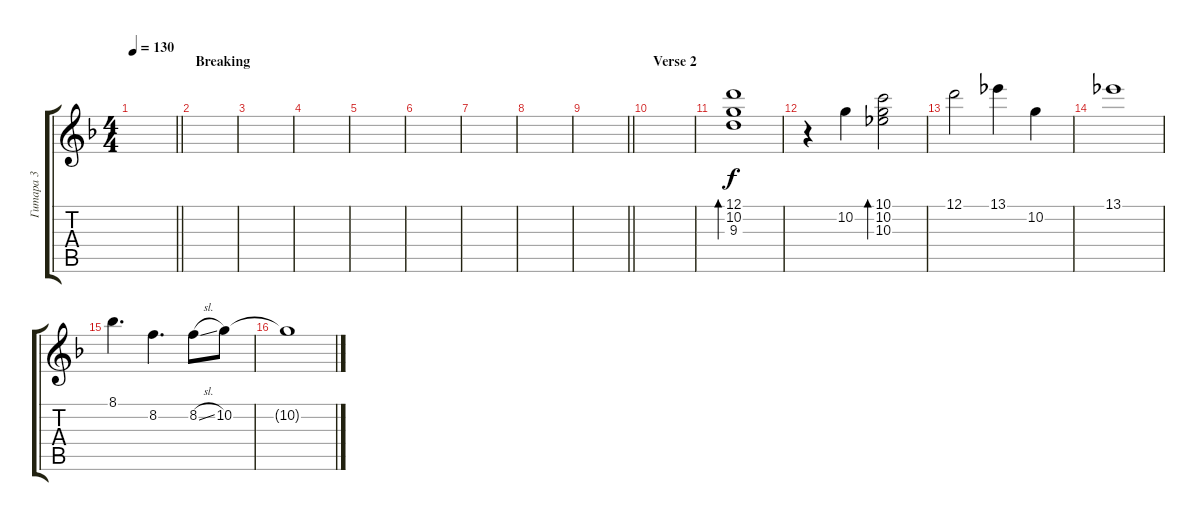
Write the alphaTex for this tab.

\track ("Гитара 3" "Гитара 3") {instrument electricguitarclean}
\staff {score tabs}
\tuning (D4 A3 F3 C3 G2 D2) {hide}
\ts (4 4)
\tempo 130
\clef g2
\barLineRight lightlight
\ks dminor
|
\section ("" "Breaking")
|
|
|
|
|
|
|
\barLineRight lightlight
|
\section ("" "Verse 2")
|
(12.1 10.2 9.3).1{bd 120} |
r.4 10.2.4 (10.1 10.2 10.3).2{bd 120} |
12.1.2 13.1.4 10.2.4 |
13.1.1 |
8.1.4{d} 8.2.4{d} 8.2{sl}.8 10.2.8 |
10.2{t}.1
